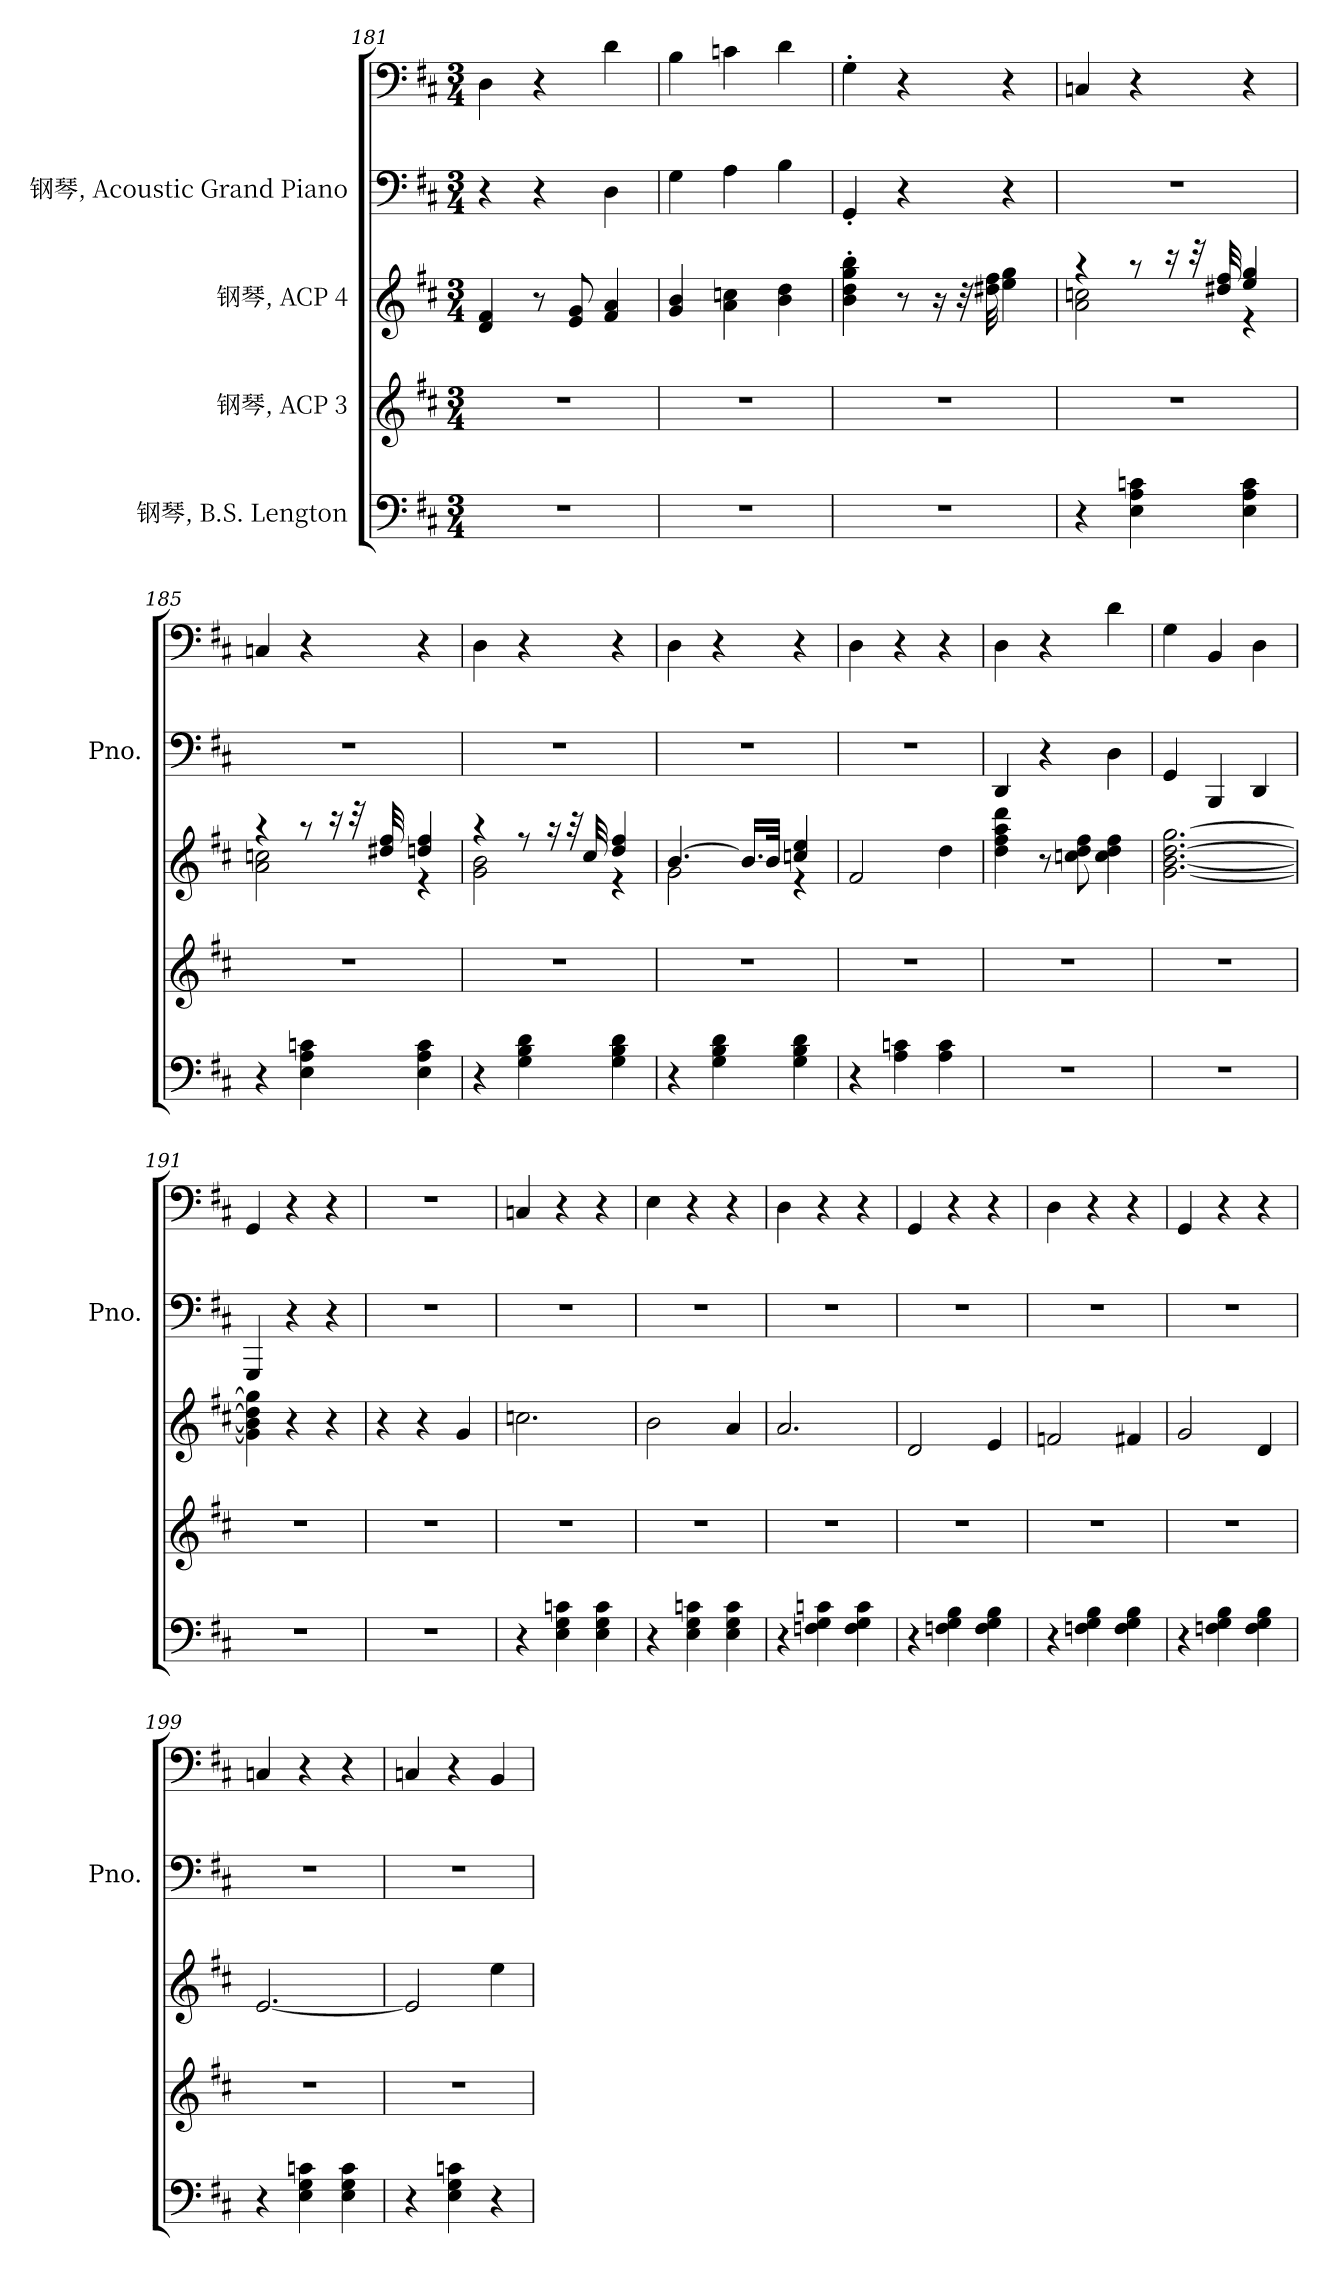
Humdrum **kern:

**kern	**kern	**kern	**kern	**kern
*part4	*part3	*part2	*part1	*part1
*staff5	*staff4	*staff3	*staff2	*staff1
*I"钢琴, B.S. Lengton	*I"钢琴, ACP 3	*I"钢琴, ACP 4	*I"钢琴, Acoustic Grand Piano	*
*	*	*	*I'Pno.	*
*clefF4	*clefG2	*clefG2	*clefF4	*clefF4
*k[f#c#]	*k[f#c#]	*k[f#c#]	*k[f#c#]	*k[f#c#]
*M3/4	*M3/4	*M3/4	*M3/4	*M3/4
=181	=181	=181	=181	=181
2.r	2.r	4d/ 4f#/	4r	4D\
.	.	8r	4r	4r
.	.	8e/ 8g/	.	.
.	.	4f#/ 4a/	4D\	4d\
=182	=182	=182	=182	=182
2.r	2.r	4g/ 4b/	4G\	4B\
.	.	4a\ 4ccn\	4A\	4cn\
.	.	4b\ 4dd\	4B\	4d\
=183	=183	=183	=183	=183
2.r	2.r	4b\' 4dd\' 4gg\' 4bb\'	4GG'/	4G'\
.	.	8r	4r	4r
.	.	16r	.	.
.	.	32r	.	.
.	.	32dd#X\ 32ff#\	.	.
.	.	4ee\ 4gg\	4r	4r
!!LO:LB:g=z
=184	=184	=184	=184	=184
*	*	*	*	*MM147
*	*	*^	*	*
4r	2.r	4r	2a\ 2ccn\	2.r	4Cn/
4E\ 4A\ 4cn\	.	8r	.	.	4r
.	.	16r	.	.	.
.	.	32r	.	.	.
.	.	32dd#X/ 32ff#/	.	.	.
4E\ 4A\ 4c\	.	4ee/ 4gg/	4r	.	4r
=185	=185	=185	=185	=185	=185
4r	2.r	4r	2a\ 2ccn\	2.r	4Cn/
4E\ 4A\ 4cn\	.	8r	.	.	4r
.	.	16r	.	.	.
.	.	32r	.	.	.
.	.	32dd#X/ 32ff#/	.	.	.
4E\ 4A\ 4c\	.	4ddn/ 4ff#/	4r	.	4r
=186	=186	=186	=186	=186	=186
4r	2.r	4r	2g\ 2b\	2.r	4D\
4G\ 4B\ 4d\	.	8r	.	.	4r
.	.	16r	.	.	.
.	.	32r	.	.	.
.	.	32cc#/	.	.	.
4G\ 4B\ 4d\	.	4dd/ 4ff#/	4r	.	4r
=187	=187	=187	=187	=187	=187
4r	2.r	[4.b/	2g\	2.r	4D\
4G\ 4B\ 4d\	.	.	.	.	4r
.	.	16.b/LL]	.	.	.
.	.	32b/JJk	.	.	.
4G\ 4B\ 4d\	.	4ccn/ 4ee/	4r	.	4r
*	*	*v	*v	*	*
=188	=188	=188	=188	=188
4r	2.r	2f#/	2.r	4D\
4A\ 4cn\	.	.	.	4r
4A\ 4c\	.	4dd\	.	4r
!!LO:PB:g=z
=189	=189	=189	=189	=189
2.r	2.r	4dd\ 4ff#\ 4aa\ 4ddd\	4DD/	4D\
.	.	8r	4r	4r
.	.	8ccn\ 8dd\ 8ff#\	.	.
.	.	4cc\ 4dd\ 4ff#\	4D\	4d\
=190	=190	=190	=190	=190
2.r	2.r	[2.g\ [2.b\ [2.dd\ [2.gg\	4GG/	4G\
.	.	.	4BBB/	4BB/
.	.	.	4DD/	4D\
=191	=191	=191	=191	=191
2.r	2.r	4g\] 4b\] 4dd\] 4gg\]	4GGG/	4GG/
.	.	4r	4r	4r
.	.	4r	4r	4r
=192	=192	=192	=192	=192
2.r	2.r	4r	2.r	2.r
.	.	4r	.	.
.	.	4g/	.	.
=193	=193	=193	=193	=193
4r	2.r	2.ccn\	2.r	4Cn/
4E\ 4G\ 4cn\	.	.	.	4r
4E\ 4G\ 4c\	.	.	.	4r
=194	=194	=194	=194	=194
4r	2.r	2b\	2.r	4E\
4E\ 4G\ 4cn\	.	.	.	4r
4E\ 4G\ 4c\	.	4a/	.	4r
=195	=195	=195	=195	=195
4r	2.r	2.a/	2.r	4D\
4Fn\ 4G\ 4cn\	.	.	.	4r
4F\ 4G\ 4c\	.	.	.	4r
=196	=196	=196	=196	=196
4r	2.r	2d/	2.r	4GG/
4Fn\ 4G\ 4B\	.	.	.	4r
4F\ 4G\ 4B\	.	4e/	.	4r
!!LO:LB:g=z
=197	=197	=197	=197	=197
4r	2.r	2fn/	2.r	4D\
4Fn\ 4G\ 4B\	.	.	.	4r
4F\ 4G\ 4B\	.	4f#X/	.	4r
=198	=198	=198	=198	=198
4r	2.r	2g/	2.r	4GG/
4Fn\ 4G\ 4B\	.	.	.	4r
4F\ 4G\ 4B\	.	4d/	.	4r
=199	=199	=199	=199	=199
4r	2.r	[2.e/	2.r	4Cn/
4E\ 4G\ 4cn\	.	.	.	4r
4E\ 4G\ 4c\	.	.	.	4r
=200	=200	=200	=200	=200
4r	2.r	2e/]	2.r	4Cn/
4E\ 4G\ 4cn\	.	.	.	4r
4r	.	4ee\	.	4BB/
=	=	=	=	=
*-	*-	*-	*-	*-
